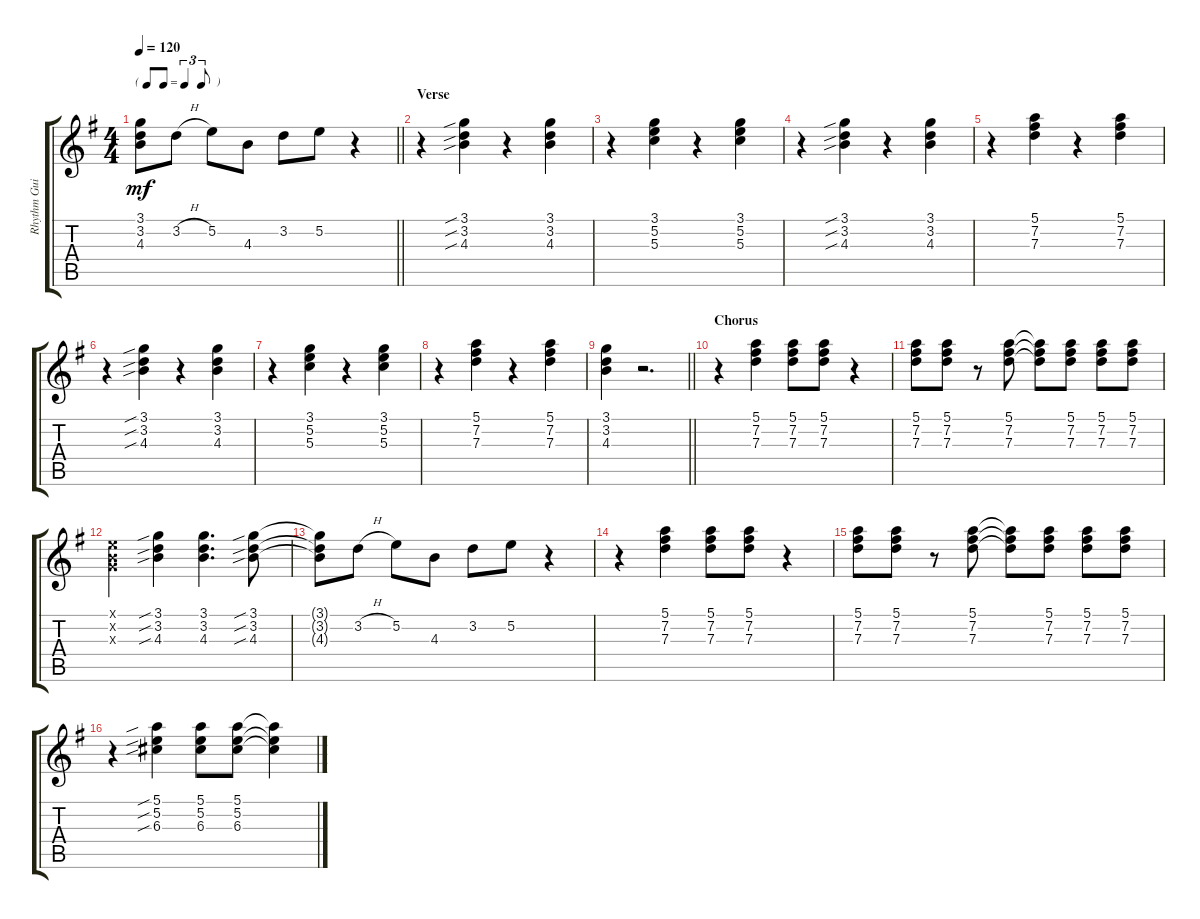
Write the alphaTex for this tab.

\track ("Rhythm Guitar" "Rhythm Gui") {instrument electricguitarclean}
\staff {score tabs}
\tuning (E4 B3 G3 D3 A2 E2) {hide}
\ts (4 4)
\tf triplet8th
\tempo 120
\clef g2
\barLineRight lightlight
\ks g
(3.1{t} 3.2{t} 4.3{t}).8{dy mf} 3.2{h}.8 5.2.8 4.3.8 3.2.8 5.2.8 r.4 |
\section ("" "Verse")
r.4 (3.1{sib} 3.2{sib} 4.3{sib}).4 r.4 (3.1 3.2 4.3).4 |
r.4 (3.1 5.2 5.3).4 r.4 (3.1 5.2 5.3).4 |
r.4 (3.1{sib} 3.2{sib} 4.3{sib}).4 r.4 (3.1 3.2 4.3).4 |
r.4 (5.1 7.2 7.3).4 r.4 (5.1 7.2 7.3).4 |
r.4 (3.1{sib} 3.2{sib} 4.3{sib}).4 r.4 (3.1 3.2 4.3).4 |
r.4 (3.1 5.2 5.3).4 r.4 (3.1 5.2 5.3).4 |
r.4 (5.1 7.2 7.3).4 r.4 (5.1 7.2 7.3).4 |
\barLineRight lightlight
(3.1 3.2 4.3).4 r.2{d} |
\section ("" "Chorus")
r.4 (5.1 7.2 7.3).4 (5.1 7.2 7.3).8 (5.1 7.2 7.3).8 r.4 |
(5.1 7.2 7.3).8 (5.1 7.2 7.3).8 r.8 (5.1 7.2 7.3).8 (5.1{t} 7.2{t} 7.3{t}).8 (5.1 7.2 7.3).8 (5.1 7.2 7.3).8 (5.1 7.2 7.3).8 |
(0.1{x} 0.2{x} 0.3{x}).4 (3.1{sib} 3.2{sib} 4.3{sib}).4 (3.1 3.2 4.3).4{d} (3.1{sib} 3.2{sib} 4.3{sib}).8 |
(3.1{t} 3.2{t} 4.3{t}).8 3.2{h}.8 5.2.8 4.3.8 3.2.8 5.2.8 r.4 |
r.4 (5.1 7.2 7.3).4 (5.1 7.2 7.3).8 (5.1 7.2 7.3).8 r.4 |
(5.1 7.2 7.3).8 (5.1 7.2 7.3).8 r.8 (5.1 7.2 7.3).8 (5.1{t} 7.2{t} 7.3{t}).8 (5.1 7.2 7.3).8 (5.1 7.2 7.3).8 (5.1 7.2 7.3).8 |
r.4 (5.1{sib} 5.2{sib} 6.3{sib}).4 (5.1 5.2 6.3).8 (5.1 5.2 6.3).8 (5.1{t} 5.2{t} 6.3{t}).4
